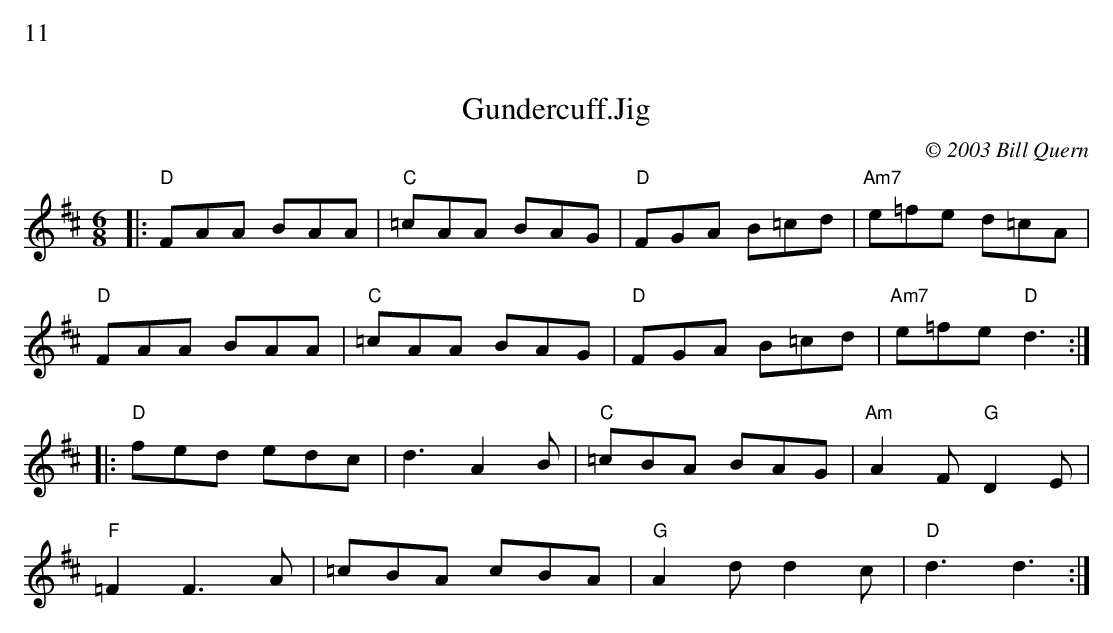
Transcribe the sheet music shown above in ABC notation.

X:1
%%text 11
T:Gundercuff.Jig
C:© 2003 Bill Quern
M:6/8
L:1/8
K:D
|:"D"FAA BAA|"C"=cAA BAG|"D"FGA B=cd|"Am7"e=fe d=cA|
"D"FAA BAA|"C"=cAA BAG|"D"FGA B=cd|"Am7"e=fe "D"d3:|
|:"D"fed edc|d3A2B|"C"=cBA BAG|"Am"A2F"G"D2E|
"F"=F2F3A|=cBA cBA|"G"A2dd2c|"D"d3d3:|
